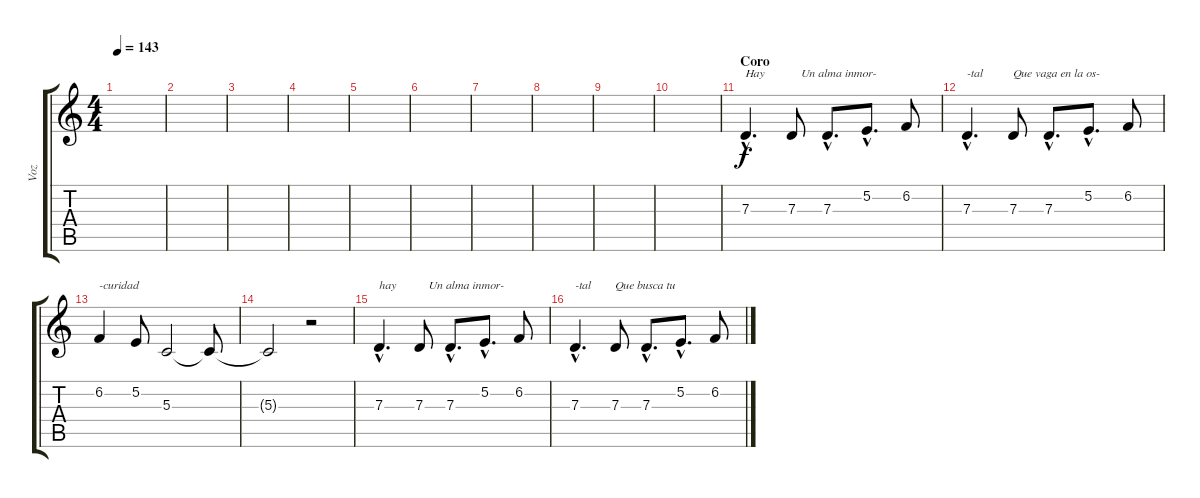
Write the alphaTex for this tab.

\track ("Voz" "Voz") {instrument lead6voice}
\staff {score tabs}
\tuning (E4 B3 G3 D3 A2 E2) {hide}
\ts (4 4)
\tempo 143
\clef g2
\ks c
|
|
|
|
|
|
|
|
|
|
\section ("" "Coro")
7.3{hac}.4{d txt "Hay"} 7.3.8{txt "   Un alma inmor-"} 7.3{hac}.8{d} 5.2{hac}.8{d} 6.2.8 |
7.3{hac}.4{d txt "-tal"} 7.3.8{txt "Que vaga en la os-"} 7.3{hac}.8{d} 5.2{hac}.8{d} 6.2.8 |
6.2.4{txt "-curidad"} 5.2.8 5.3.2 5.3{t}.8 |
5.3{t}.2 r.2 |
7.3{hac}.4{d txt "hay"} 7.3.8{txt "   Un alma inmor-"} 7.3{hac}.8{d} 5.2{hac}.8{d} 6.2.8 |
7.3{hac}.4{d txt "-tal"} 7.3.8{txt "Que busca tu "} 7.3{hac}.8{d} 5.2{hac}.8{d} 6.2.8
